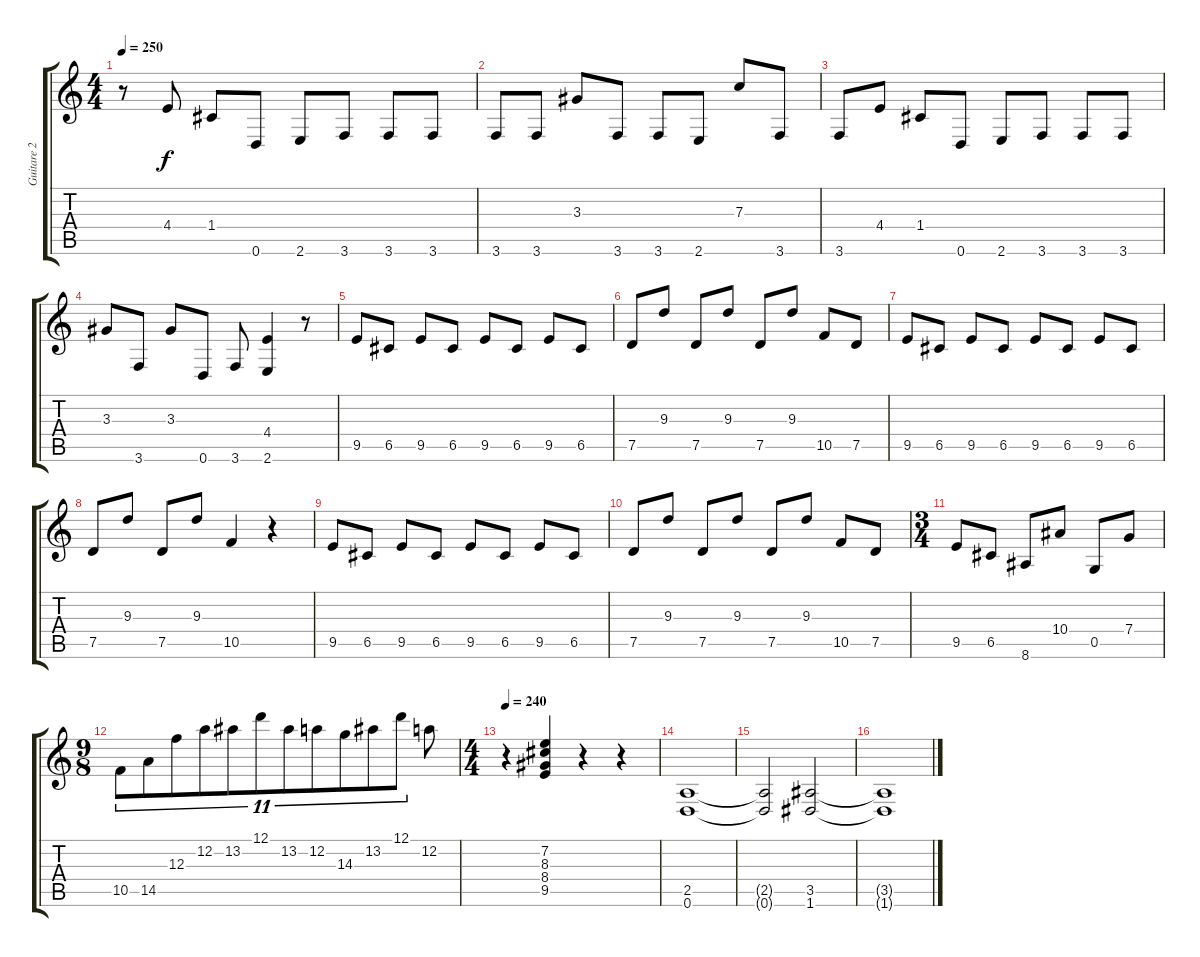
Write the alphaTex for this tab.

\track ("Guitare 2" "Guitare 2") {instrument distortionguitar}
\staff {score tabs}
\tuning (D4 A3 F3 C3 G2 D2) {hide}
\ts (4 4)
\tempo 250
\clef g2
\ks c
r.8{dy f} 4.4.8 1.4.8 0.6.8 2.6.8 3.6.8 3.6.8 3.6.8 |
3.6.8 3.6.8 3.3.8 3.6.8 3.6.8 2.6.8 7.3.8 3.6.8 |
3.6.8 4.4.8 1.4.8 0.6.8 2.6.8 3.6.8 3.6.8 3.6.8 |
3.3.8 3.6.8 3.3.8 0.6.8 3.6.8 (4.4 2.6).4 r.8 |
9.5.8 6.5.8 9.5.8 6.5.8 9.5.8 6.5.8 9.5.8 6.5.8 |
7.5.8 9.3.8 7.5.8 9.3.8 7.5.8 9.3.8 10.5.8 7.5.8 |
9.5.8 6.5.8 9.5.8 6.5.8 9.5.8 6.5.8 9.5.8 6.5.8 |
7.5.8 9.3.8 7.5.8 9.3.8 10.5.4 r.4 |
9.5.8 6.5.8 9.5.8 6.5.8 9.5.8 6.5.8 9.5.8 6.5.8 |
7.5.8 9.3.8 7.5.8 9.3.8 7.5.8 9.3.8 10.5.8 7.5.8 |
\ts (3 4)
9.5.8 6.5.8 8.6.8 10.4.8 0.5.8 7.4.8 |
\ts (9 8)
10.5.8{tu (11 8)} 14.5.8{tu (11 8)} 12.3.8{tu (11 8)} 12.2.8{tu (11 8)} 13.2.8{tu (11 8)} 12.1.8{tu (11 8)} 13.2.8{tu (11 8)} 12.2.8{tu (11 8)} 14.3.8{tu (11 8)} 13.2.8{tu (11 8)} 12.1.8{tu (11 8)} 12.2.8 |
\ts (4 4)
\tempo 240
r.4 (7.2 8.3 8.4 9.5).4 r.4 r.4 |
(2.5 0.6).1 |
(2.5{t} 0.6{t}).2 (3.5 1.6).2 |
(3.5{t} 1.6{t}).1
